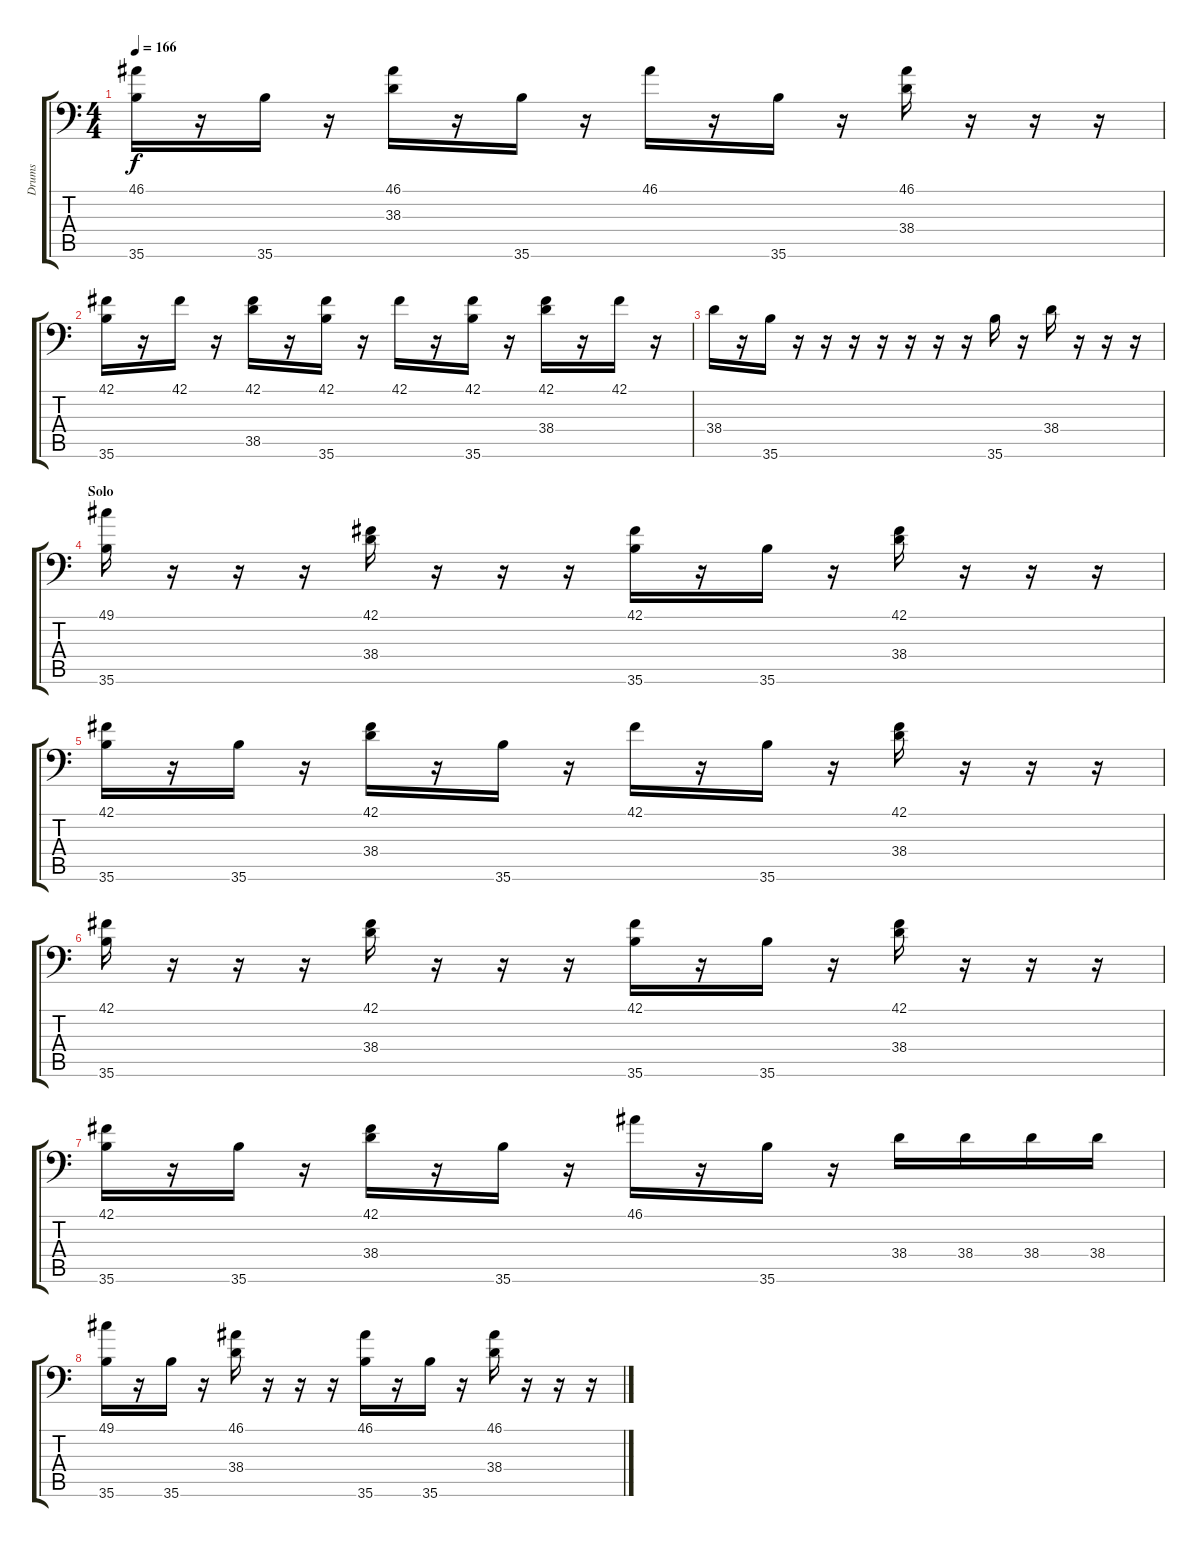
\track ("Drums" "Drums") {instrument acousticgrandpiano}
\staff {score tabs}
\tuning (C-1 C-1 C-1 C-1 C-1 C-1) {hide}
\ts (4 4)
\tempo 166
\clef f4
\ks c
(46.1 35.6).16{dy f} r.16 35.6.16 r.16 (46.1 38.3).16 r.16 35.6.16 r.16 46.1.16 r.16 35.6.16 r.16 (46.1 38.4).16 r.16 r.16 r.16 |
(42.1 35.6).16 r.16 42.1.16 r.16 (42.1 38.5).16 r.16 (42.1 35.6).16 r.16 42.1.16 r.16 (42.1 35.6).16 r.16 (42.1 38.4).16 r.16 42.1.16 r.16 |
38.4.16 r.16 35.6.16 r.16 r.16 r.16 r.16 r.16 r.16 r.16 35.6.16 r.16 38.4.16 r.16 r.16 r.16 |
\section ("" "Solo")
(49.1 35.6).16 r.16 r.16 r.16 (42.1 38.4).16 r.16 r.16 r.16 (42.1 35.6).16 r.16 35.6.16 r.16 (42.1 38.4).16 r.16 r.16 r.16 |
(42.1 35.6).16 r.16 35.6.16 r.16 (42.1 38.4).16 r.16 35.6.16 r.16 42.1.16 r.16 35.6.16 r.16 (42.1 38.4).16 r.16 r.16 r.16 |
(42.1 35.6).16 r.16 r.16 r.16 (42.1 38.4).16 r.16 r.16 r.16 (42.1 35.6).16 r.16 35.6.16 r.16 (42.1 38.4).16 r.16 r.16 r.16 |
(42.1 35.6).16 r.16 35.6.16 r.16 (42.1 38.4).16 r.16 35.6.16 r.16 46.1.16 r.16 35.6.16 r.16 38.4.16 38.4.16 38.4.16 38.4.16 |
(49.1 35.6).16 r.16 35.6.16 r.16 (46.1 38.4).16 r.16 r.16 r.16 (46.1 35.6).16 r.16 35.6.16 r.16 (46.1 38.4).16 r.16 r.16 r.16
